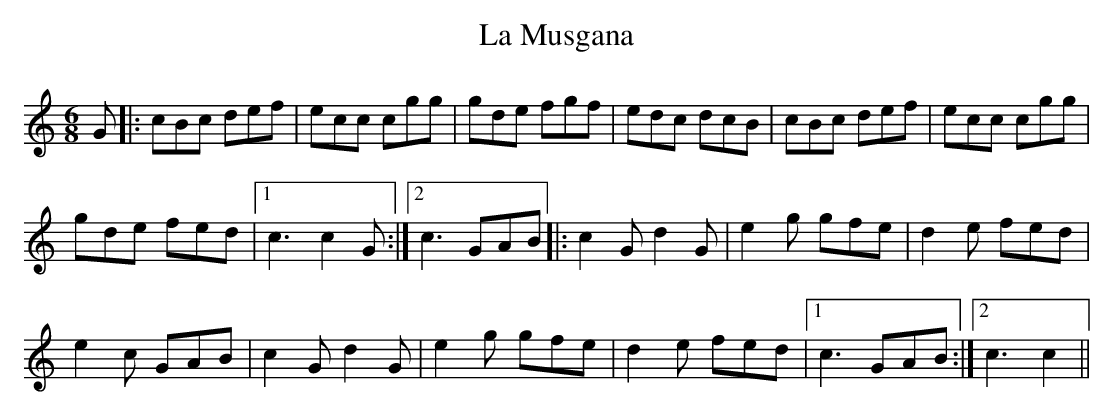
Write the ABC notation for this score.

X:1
T:La Musgana
L:1/8
M:6/8
K:C
G |: cBc def | ecc cgg | gde fgf | edc dcB | cBc def | ecc cgg |
gde fed |1 c3 c2G :|2 c3GAB |: c2G d2G | e2g gfe | d2e fed |
e2c GAB | c2G d2G | e2g gfe | d2e fed |1c3 GAB :|2 c3 c2 ||
